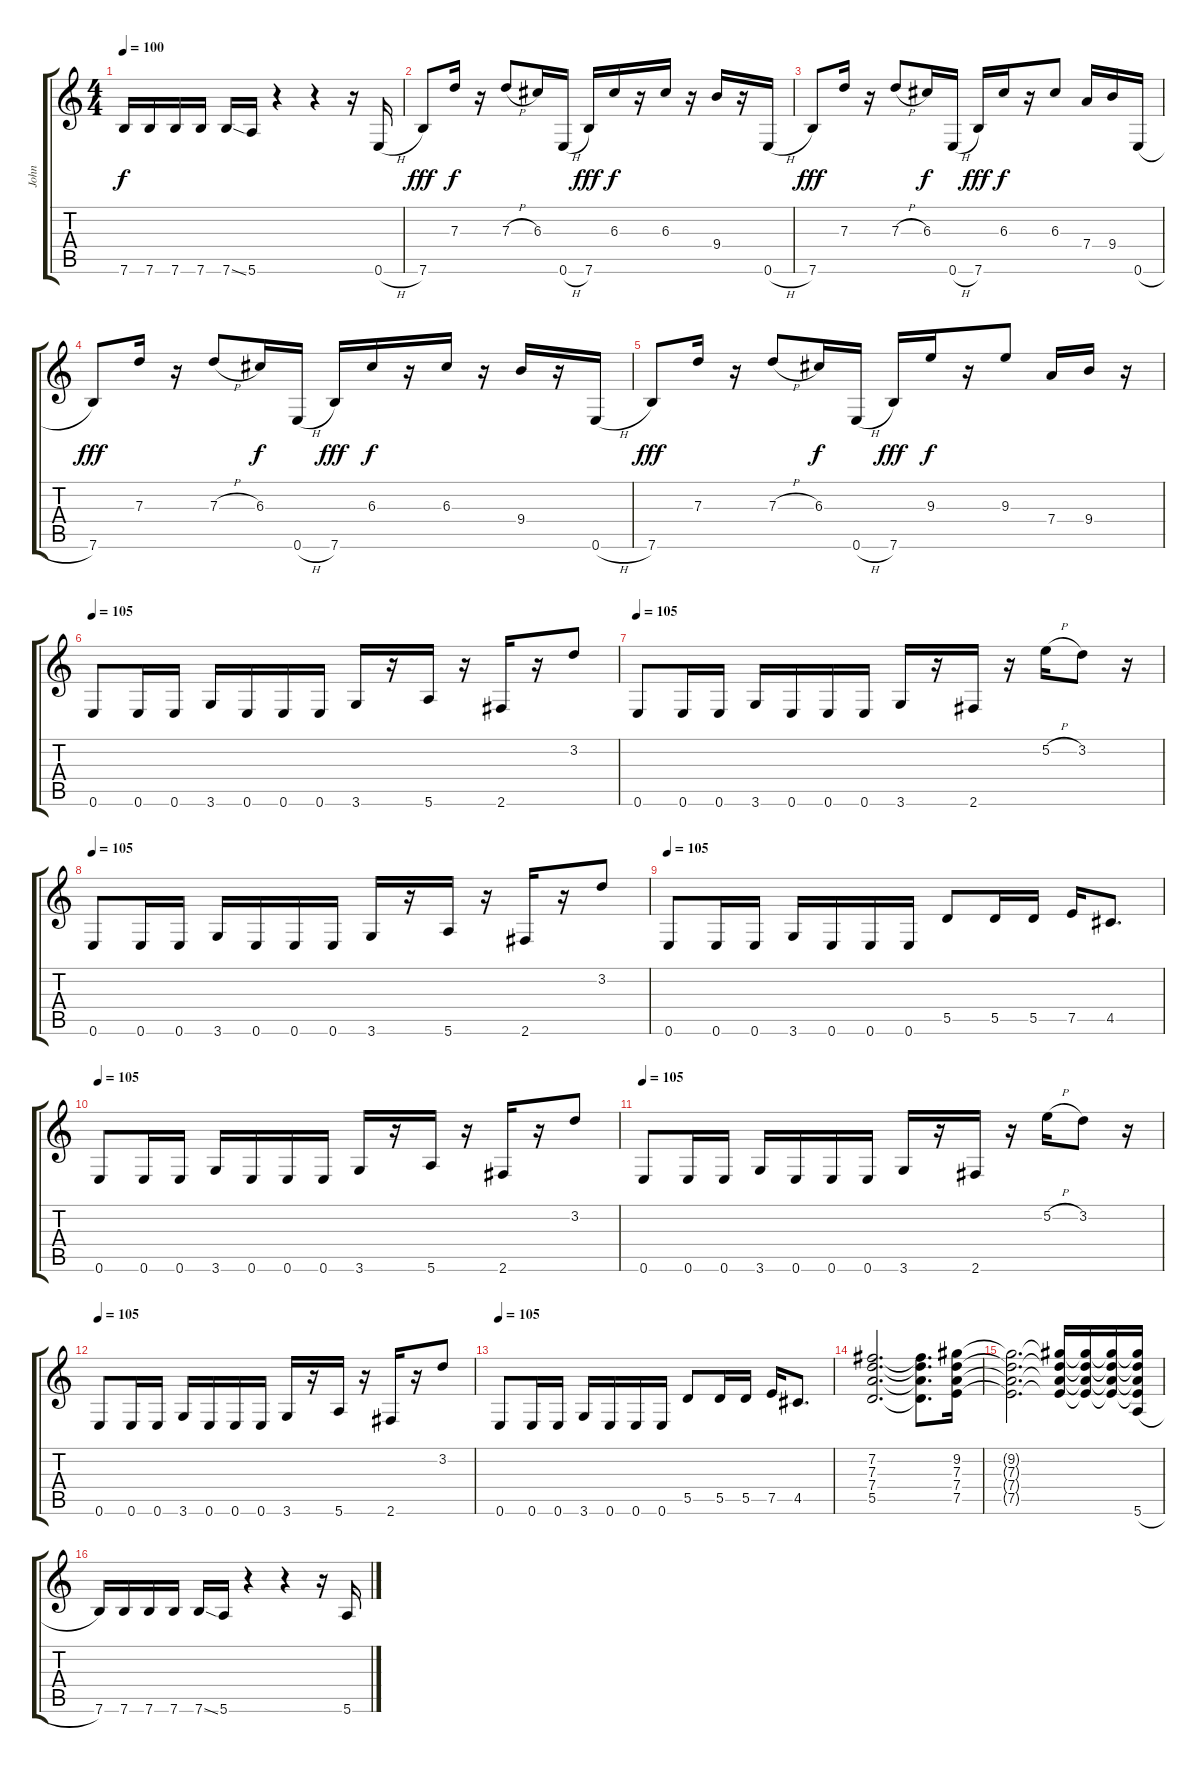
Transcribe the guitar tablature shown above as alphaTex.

\track ("John" "John") {instrument distortionguitar}
\staff {score tabs}
\tuning (E4 B3 G3 D3 A2 E2) {hide}
\ts (4 4)
\tempo 100
\clef g2
\ks c
7.6.16{dy f} 7.6.16 7.6.16 7.6.16 7.6{ss}.16 5.6.16 r.4 r.4 r.16 0.6{h}.16 |
7.6.8{dy fff} 7.3.16{dy f} r.16 7.3{h}.8 6.3.16 0.6{h}.16 7.6.16{dy fff} 6.3.16{dy f} r.16 6.3.16 r.16 9.4.16 r.16 0.6{h}.16 |
7.6.8{dy fff} 7.3.16 r.16 7.3{h}.8 6.3.16{dy f} 0.6{h}.16 7.6.16{dy fff} 6.3.16{dy f} r.16 6.3.8 7.4.16 9.4.16 0.6{h}.16 |
7.6.8{dy fff} 7.3.16 r.16 7.3{h}.8 6.3.16{dy f} 0.6{h}.16 7.6.16{dy fff} 6.3.16{dy f} r.16 6.3.16 r.16 9.4.16 r.16 0.6{h}.16 |
7.6.8{dy fff} 7.3.16 r.16 7.3{h}.8 6.3.16{dy f} 0.6{h}.16 7.6.16{dy fff} 9.3.16{dy f} r.16 9.3.8 7.4.16 9.4.16 r.16 |
\tempo 105
0.6.8 0.6.16 0.6.16 3.6.16 0.6.16 0.6.16 0.6.16 3.6.16 r.16 5.6.16 r.16 2.6.16 r.16 3.2.8 |
\tempo 105
0.6.8 0.6.16 0.6.16 3.6.16 0.6.16 0.6.16 0.6.16 3.6.16 r.16 2.6.16 r.16 5.2{h}.16 3.2.8 r.16 |
\tempo 105
0.6.8 0.6.16 0.6.16 3.6.16 0.6.16 0.6.16 0.6.16 3.6.16 r.16 5.6.16 r.16 2.6.16 r.16 3.2.8 |
\tempo 105
0.6.8 0.6.16 0.6.16 3.6.16 0.6.16 0.6.16 0.6.16 5.5.8 5.5.16 5.5.16 7.5.16 4.5.8{d} |
\tempo 105
0.6.8 0.6.16 0.6.16 3.6.16 0.6.16 0.6.16 0.6.16 3.6.16 r.16 5.6.16 r.16 2.6.16 r.16 3.2.8 |
\tempo 105
0.6.8 0.6.16 0.6.16 3.6.16 0.6.16 0.6.16 0.6.16 3.6.16 r.16 2.6.16 r.16 5.2{h}.16 3.2.8 r.16 |
\tempo 105
0.6.8 0.6.16 0.6.16 3.6.16 0.6.16 0.6.16 0.6.16 3.6.16 r.16 5.6.16 r.16 2.6.16 r.16 3.2.8 |
\tempo 105
0.6.8 0.6.16 0.6.16 3.6.16 0.6.16 0.6.16 0.6.16 5.5.8 5.5.16 5.5.16 7.5.16 4.5.8{d} |
(7.2 7.3 7.4 5.5).2{d} (7.2{t} 7.3{t} 7.4{t} 5.5{t}).8{d} (9.2 7.3 7.4 7.5).16 |
(9.2{t} 7.3{t} 7.4{t} 7.5{t}).2{d} (9.2{t} 7.3{t} 7.4{t} 7.5{t}).16 (9.2{t} 7.3{t} 7.4{t} 7.5{t}).16 (9.2{t} 7.3{t} 7.4{t} 7.5{t}).16 (9.2{t} 7.3{t} 7.4{t} 7.5{t} 5.6{h}).16 |
7.6.16 7.6.16 7.6.16 7.6.16 7.6{ss}.16 5.6.16 r.4 r.4 r.16 5.6.16
